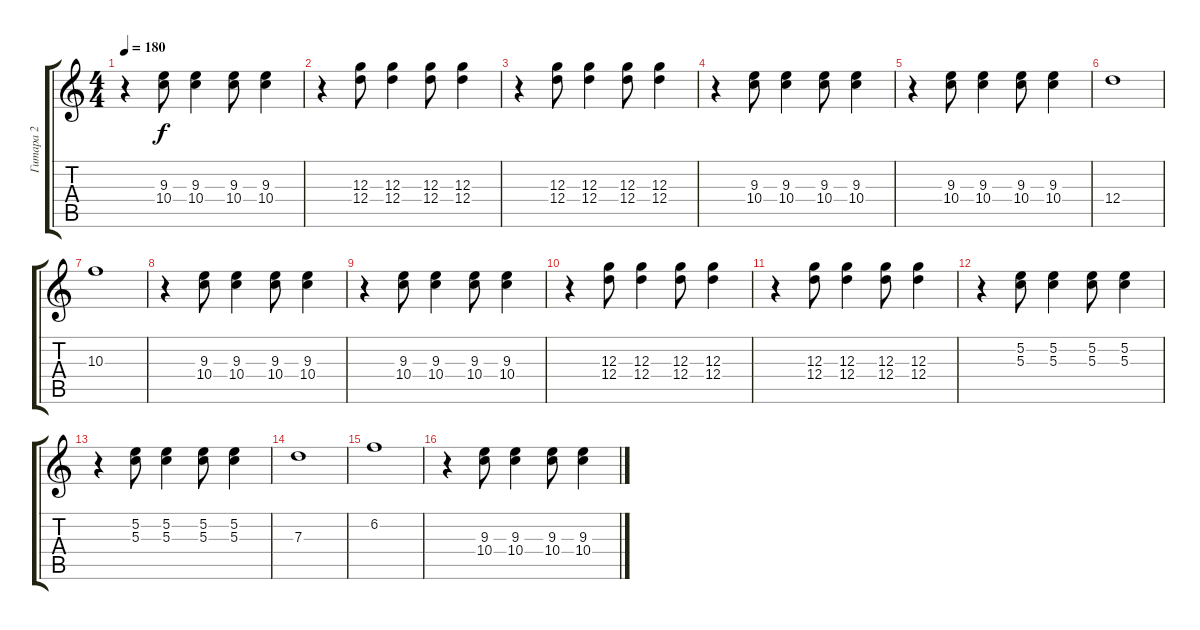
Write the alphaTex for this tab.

\track ("Гитара 2" "Гитара 2") {instrument electricguitarjazz}
\staff {score tabs}
\tuning (E4 B3 G3 D3 A2 E2) {hide}
\ts (4 4)
\tempo 180
\clef g2
\ks c
r.4{dy f} (9.3 10.4).8 (9.3 10.4).4 (9.3 10.4).8 (9.3 10.4).4 |
r.4 (12.3 12.4).8 (12.3 12.4).4 (12.3 12.4).8 (12.3 12.4).4 |
r.4 (12.3 12.4).8 (12.3 12.4).4 (12.3 12.4).8 (12.3 12.4).4 |
r.4 (9.3 10.4).8 (9.3 10.4).4 (9.3 10.4).8 (9.3 10.4).4 |
r.4 (9.3 10.4).8 (9.3 10.4).4 (9.3 10.4).8 (9.3 10.4).4 |
12.4.1 |
10.3.1 |
r.4 (9.3 10.4).8 (9.3 10.4).4 (9.3 10.4).8 (9.3 10.4).4 |
r.4 (9.3 10.4).8 (9.3 10.4).4 (9.3 10.4).8 (9.3 10.4).4 |
r.4 (12.3 12.4).8 (12.3 12.4).4 (12.3 12.4).8 (12.3 12.4).4 |
r.4 (12.3 12.4).8 (12.3 12.4).4 (12.3 12.4).8 (12.3 12.4).4 |
r.4 (5.2 5.3).8 (5.2 5.3).4 (5.2 5.3).8 (5.2 5.3).4 |
r.4 (5.2 5.3).8 (5.2 5.3).4 (5.2 5.3).8 (5.2 5.3).4 |
7.3.1 |
6.2.1 |
r.4 (9.3 10.4).8 (9.3 10.4).4 (9.3 10.4).8 (9.3 10.4).4
